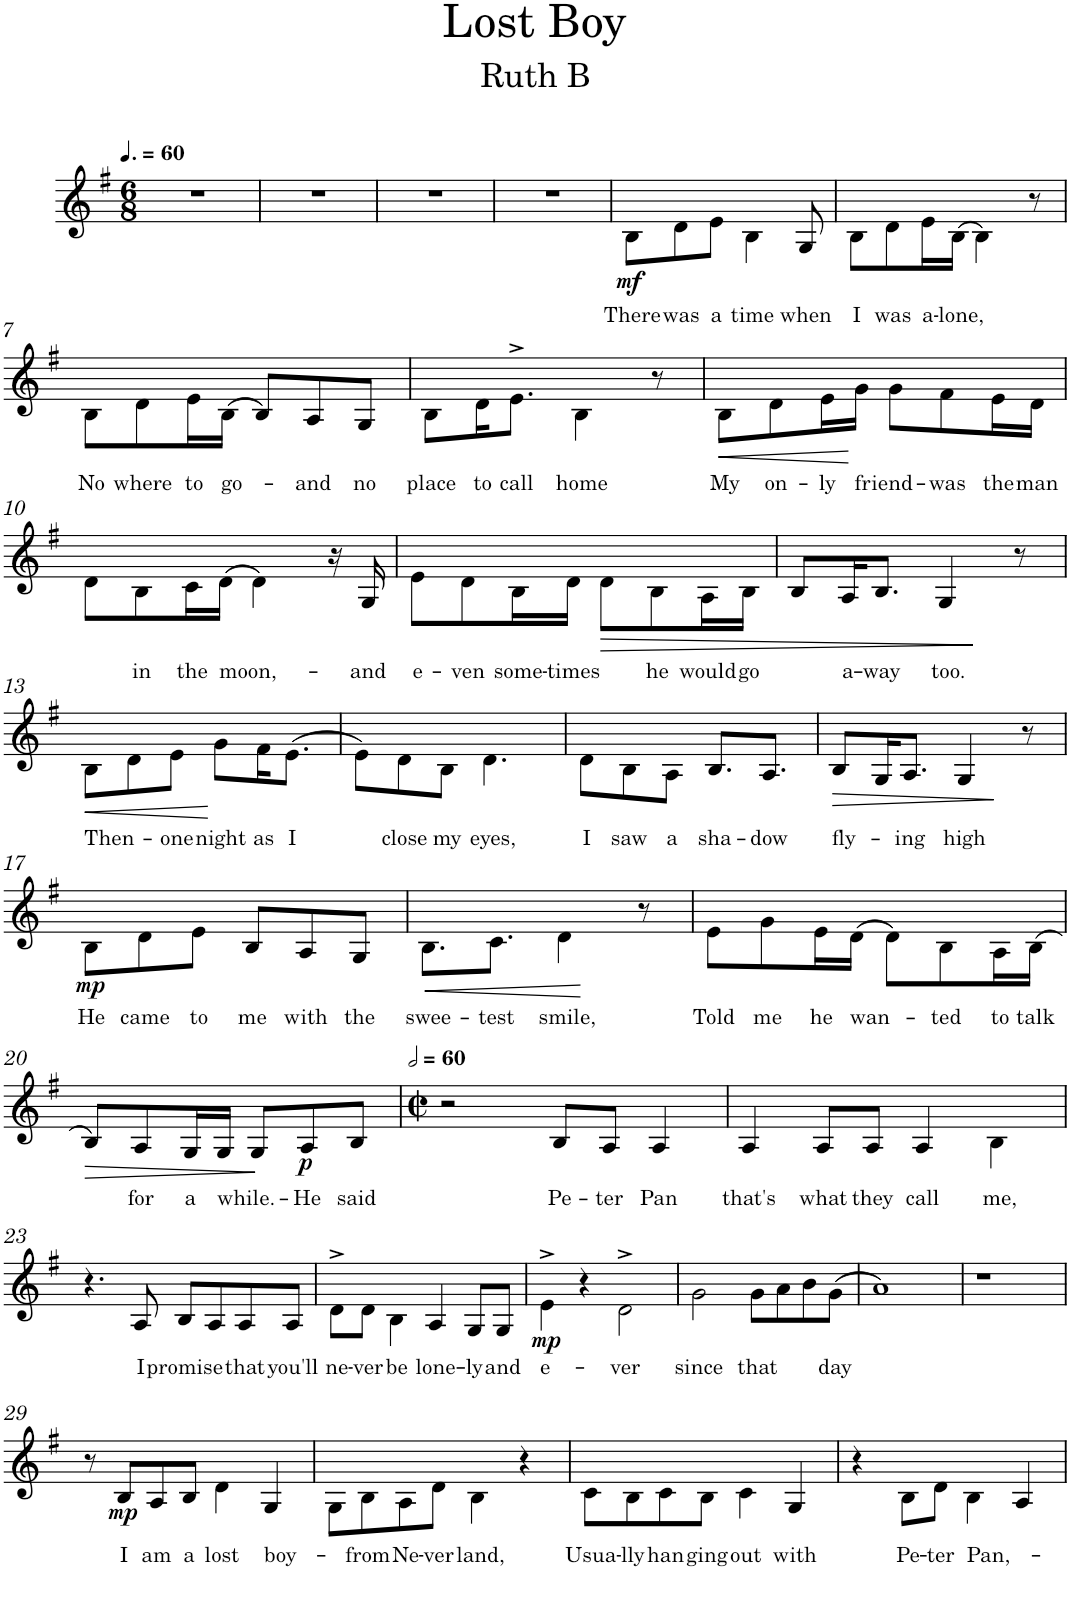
**kern	**text	**dynam
*part1	*part1	*part1
*staff1	*staff1	*staff1
*I"Piano	*	*
*I'Pno.	*	*
*clefG2	*	*
*k[f#]	*	*
*M6/8	*	*
*MM90	*	*
=1	=1	=1
2.r	.	.
=2	=2	=2
2.r	.	.
=3	=3	=3
2.r	.	.
=4	=4	=4
2.r	.	.
=5	=5	=5
!	!LO:LY:b	!LO:DY:b
8B\L	There	mf
!	!LO:LY:b	!
8d\	was	.
!	!LO:LY:b	!
8e\J	a	.
!	!LO:LY:b	!
4B\	time	.
!	!LO:LY:b	!
8G/	when	.
=6	=6	=6
!	!LO:LY:b	!
8B\L	I	.
!	!LO:LY:b	!
8d\	was	.
!	!LO:LY:b	!
16e\L	a-	.
!	!LO:LY:b	!
(>16B\JJ	lone,	.
4B\)	.	.
8r	.	.
!!LO:LB:g=z
=7	=7	=7
!	!LO:LY:b	!
8B\L	No	.
!	!LO:LY:b	!
8d\	where	.
!	!LO:LY:b	!
16e\L	to	.
!	!LO:LY:b	!
(>16B\JJ	go-	.
8B/L)	.	.
!	!LO:LY:b	!
8A/	and	.
!	!LO:LY:b	!
8G/J	no	.
=8	=8	=8
!	!LO:LY:b	!
8B\L	place	.
!	!LO:LY:b	!
16d\K	to	.
!	!LO:LY:b	!
8.e^\J	call	.
!	!LO:LY:b	!
4B\	home	.
8r	.	.
=9	=9	=9
!	!LO:LY:b	!LO:HP:b
8B\L	My	<
!	!LO:LY:b	!
8d\	on-	.
!	!LO:LY:b	!
16e\L	ly	.
!	!LO:LY:b	!
16g\JJ	friend-	[
8g\L	.	.
!	!LO:LY:b	!
8f#\	was	.
!	!LO:LY:b	!
16e\L	the	.
!	!LO:LY:b	!
16d\JJ	man	.
!!LO:LB:g=z
=10	=10	=10
8d\L	.	.
!	!LO:LY:b	!
8B\	in	.
!	!LO:LY:b	!
16c\L	the	.
!	!LO:LY:b	!
(>16d\JJ	moon,-	.
4d\)	.	.
16r	.	.
!	!LO:LY:b	!
16G/	and	.
=11	=11	=11
!	!LO:LY:b	!
8e\L	e-	.
!	!LO:LY:b	!
8d\	ven	.
!	!LO:LY:b	!
16B\L	some-	.
!	!LO:LY:b	!
16d\JJ	times	.
!	!	!LO:HP:b
8d\L	.	>
!	!LO:LY:b	!
8B\	he	.
!	!LO:LY:b	!
16A\L	would	.
!	!LO:LY:b	!
16B\JJ	go	.
=12	=12	=12
8B/L	.	.
!	!LO:LY:b	!
16A/K	a-	.
!	!LO:LY:b	!
8.B/J	way	.
!	!LO:LY:b	!
4G/	too.	.
8r	.	]
!!LO:LB:g=z
=13	=13	=13
!	!LO:LY:b	!LO:HP:b
8B\L	Then-	<
8d\	.	.
!	!LO:LY:b	!
8e\J	one	.
!	!LO:LY:b	!
8g\L	night	[
!	!LO:LY:b	!
16f#\K	as	.
!	!LO:LY:b	!
(>8.e\J	I	.
=14	=14	=14
8e\L)	.	.
!	!LO:LY:b	!
8d\	close	.
!	!LO:LY:b	!
8B\J	my	.
!	!LO:LY:b	!
4.d\	eyes,	.
=15	=15	=15
!	!LO:LY:b	!
8d\L	I	.
!	!LO:LY:b	!
8B\	saw	.
!	!LO:LY:b	!
8A\J	a	.
!	!LO:LY:b	!
8.B/L	sha-	.
!	!LO:LY:b	!
8.A/J	dow	.
=16	=16	=16
!	!LO:LY:b	!LO:HP:b
8B/L	fly-	>
16G/K	.	.
!	!LO:LY:b	!
8.A/J	ing	.
!	!LO:LY:b	!
4G/	high	.
8r	.	]
!!LO:LB:g=z
=17	=17	=17
!	!LO:LY:b	!LO:DY:b
8B\L	He	mp
!	!LO:LY:b	!
8d\	came	.
!	!LO:LY:b	!
8e\J	to	.
!	!LO:LY:b	!
8B/L	me	.
!	!LO:LY:b	!
8A/	with	.
!	!LO:LY:b	!
8G/J	the	.
=18	=18	=18
!	!LO:LY:b	!LO:HP:b
8.B\L	swee-	<
!	!LO:LY:b	!
8.c\J	test	.
!	!LO:LY:b	!
4d\	smile,	.
8r	.	[
=19	=19	=19
!	!LO:LY:b	!
8e\L	Told	.
!	!LO:LY:b	!
8g\	me	.
!	!LO:LY:b	!
16e\L	he	.
!	!LO:LY:b	!
(>16d\JJ	wan-	.
8d\L)	.	.
!	!LO:LY:b	!
8B\	ted	.
!	!LO:LY:b	!
16A\L	to	.
!	!LO:LY:b	!
(>16B\JJ	talk	.
!!LO:LB:g=z
=20	=20	=20
!	!	!LO:HP:b
8B/L)	.	>
!	!LO:LY:b	!
8A/	for	.
!	!LO:LY:b	!
16G/L	a	.
!	!LO:LY:b	!
16G/JJ	while.-	.
8G/L	.	]
!	!LO:LY:b	!LO:DY:b
8A/	He	p
!	!LO:LY:b	!
8B/J	said	.
=21	=21	=21
*M2/2	*	*
*met(c|)	*	*
*MM120	*	*
2r	.	.
!	!LO:LY:b	!
8B/L	Pe-	.
!	!LO:LY:b	!
8A/J	ter	.
!	!LO:LY:b	!
4A/	Pan	.
=22	=22	=22
!	!LO:LY:b	!
4A/	that's	.
!	!LO:LY:b	!
8A/L	what	.
!	!LO:LY:b	!
8A/J	they	.
!	!LO:LY:b	!
4A/	call	.
!	!LO:LY:b	!
4B\	me,	.
!!LO:LB:g=z
=23	=23	=23
4.r	.	.
!	!LO:LY:b	!
8A/	I	.
!	!LO:LY:b	!
8B/L	promise	.
8A/	.	.
!	!LO:LY:b	!
8A/	that	.
!	!LO:LY:b	!
8A/J	you'll	.
=24	=24	=24
!	!LO:LY:b	!
8d^\L	ne-	.
!	!LO:LY:b	!
8d\J	ver	.
!	!LO:LY:b	!
4B\	be	.
!	!LO:LY:b	!
4A/	lone-	.
!	!LO:LY:b	!
8G/L	ly	.
!	!LO:LY:b	!
8G/J	and	.
=25	=25	=25
!	!LO:LY:b	!LO:DY:b
4e^\	e-	mp
4r	.	.
!	!LO:LY:b	!
2d^\	ver	.
=26	=26	=26
!	!LO:LY:b	!
2g\	since	.
!	!LO:LY:b	!
8g\L	that	.
8a\	.	.
8b\	.	.
!	!LO:LY:b	!
(>8g\J	day	.
=27	=27	=27
1a)	.	.
=28	=28	=28
1r	.	.
!!LO:LB:g=z
=29	=29	=29
8r	.	.
!	!LO:LY:b	!LO:DY:b
8B/L	I	mp
!	!LO:LY:b	!
8A/	am	.
!	!LO:LY:b	!
8B/J	a	.
!	!LO:LY:b	!
4d\	lost	.
!	!LO:LY:b	!
4G/	boy-	.
=30	=30	=30
8G\L	.	.
!	!LO:LY:b	!
8B\	from	.
!	!LO:LY:b	!
8A\	Ne-	.
!	!LO:LY:b	!
8d\J	ver	.
!	!LO:LY:b	!
4B\	land,	.
4r	.	.
=31	=31	=31
!	!LO:LY:b	!
8c\L	Usua-	.
!	!LO:LY:b	!
8B\	lly	.
!	!LO:LY:b	!
8c\	han	.
!	!LO:LY:b	!
8B\J	ging	.
!	!LO:LY:b	!
4c\	out	.
!	!LO:LY:b	!
4G/	with	.
=32	=32	=32
4r	.	.
!	!LO:LY:b	!
8B\L	Pe-	.
!	!LO:LY:b	!
8d\J	ter	.
!	!LO:LY:b	!
4B\	Pan,-	.
4A/	.	.
=	=	=
*-	*-	*-
